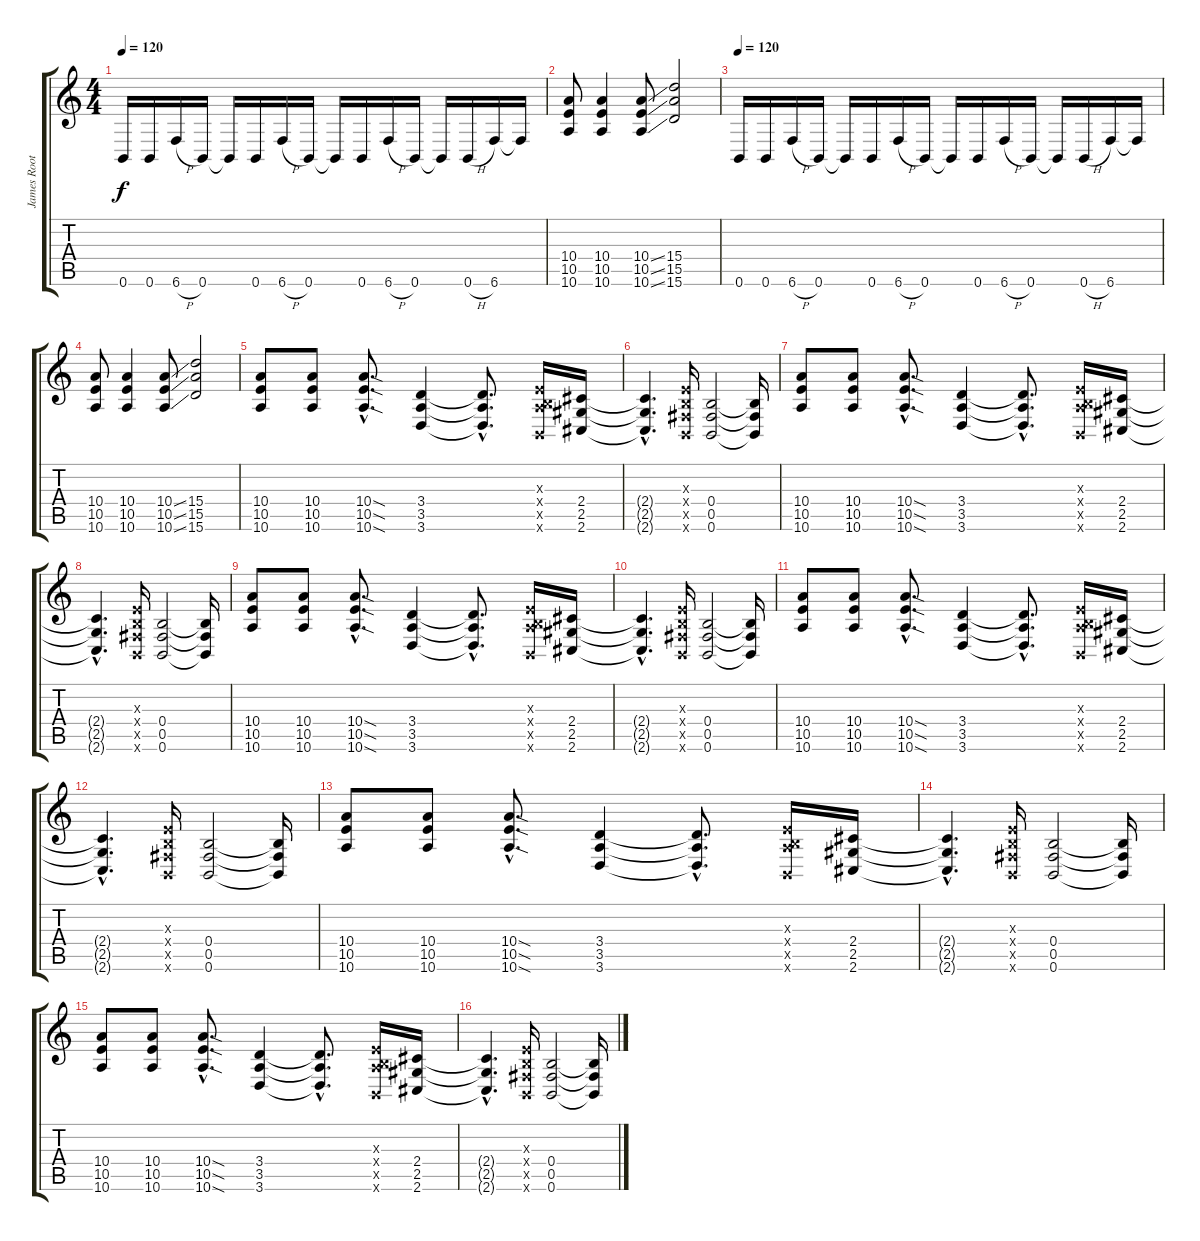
\track ("James Root     #4" "James Root") {instrument distortionguitar}
\staff {score tabs}
\tuning (Db4 Ab3 E3 B2 Gb2 B1) {hide}
\ts (4 4)
\tempo 120
\clef g2
\ks c
0.6.16{dy f} 0.6.16 6.6{h}.16 0.6.16 0.6{t}.16 0.6.16 6.6{h}.16 0.6.16 0.6{t}.16 0.6.16 6.6{h}.16 0.6.16 0.6{t}.16 0.6{h}.16 6.6.16 6.6{t}.16 |
(10.4 10.5 10.6).8 (10.4 10.5 10.6).4 (10.4{ss} 10.5{ss} 10.6{ss}).8 (15.4 15.5 15.6).2 |
\tempo 120
0.6.16 0.6.16 6.6{h}.16 0.6.16 0.6{t}.16 0.6.16 6.6{h}.16 0.6.16 0.6{t}.16 0.6.16 6.6{h}.16 0.6.16 0.6{t}.16 0.6{h}.16 6.6.16 6.6{t}.16 |
(10.4 10.5 10.6).8 (10.4 10.5 10.6).4 (10.4{ss} 10.5{ss} 10.6{ss}).8 (15.4 15.5 15.6).2 |
(10.4 10.5 10.6).8 (10.4 10.5 10.6).8 (10.4{sod hac} 10.5{sod hac} 10.6{sod hac}).8{d} (3.4 3.5 3.6).4 (3.4{hac t} 3.5{hac t} 3.6{hac t}).8{d} (0.3{x} 0.4{x} 3.5{x} 0.6{x}).16 (2.4 2.5 2.6).16 |
(2.4{hac t} 2.5{hac t} 2.6{hac t}).4{d} (0.3{x} 0.4{x} 0.5{x} 0.6{x}).16 (0.4 0.5 0.6).2 (0.4{t} 0.5{t} 0.6{t}).16 |
(10.4 10.5 10.6).8 (10.4 10.5 10.6).8 (10.4{sod hac} 10.5{sod hac} 10.6{sod hac}).8{d} (3.4 3.5 3.6).4 (3.4{hac t} 3.5{hac t} 3.6{hac t}).8{d} (0.3{x} 0.4{x} 3.5{x} 0.6{x}).16 (2.4 2.5 2.6).16 |
(2.4{hac t} 2.5{hac t} 2.6{hac t}).4{d} (0.3{x} 0.4{x} 0.5{x} 0.6{x}).16 (0.4 0.5 0.6).2 (0.4{t} 0.5{t} 0.6{t}).16 |
(10.4 10.5 10.6).8 (10.4 10.5 10.6).8 (10.4{sod hac} 10.5{sod hac} 10.6{sod hac}).8{d} (3.4 3.5 3.6).4 (3.4{hac t} 3.5{hac t} 3.6{hac t}).8{d} (0.3{x} 0.4{x} 3.5{x} 0.6{x}).16 (2.4 2.5 2.6).16 |
(2.4{hac t} 2.5{hac t} 2.6{hac t}).4{d} (0.3{x} 0.4{x} 0.5{x} 0.6{x}).16 (0.4 0.5 0.6).2 (0.4{t} 0.5{t} 0.6{t}).16 |
(10.4 10.5 10.6).8 (10.4 10.5 10.6).8 (10.4{sod hac} 10.5{sod hac} 10.6{sod hac}).8{d} (3.4 3.5 3.6).4 (3.4{hac t} 3.5{hac t} 3.6{hac t}).8{d} (0.3{x} 0.4{x} 3.5{x} 0.6{x}).16 (2.4 2.5 2.6).16 |
(2.4{hac t} 2.5{hac t} 2.6{hac t}).4{d} (0.3{x} 0.4{x} 0.5{x} 0.6{x}).16 (0.4 0.5 0.6).2 (0.4{t} 0.5{t} 0.6{t}).16 |
(10.4 10.5 10.6).8 (10.4 10.5 10.6).8 (10.4{sod hac} 10.5{sod hac} 10.6{sod hac}).8{d} (3.4 3.5 3.6).4 (3.4{hac t} 3.5{hac t} 3.6{hac t}).8{d} (0.3{x} 0.4{x} 3.5{x} 0.6{x}).16 (2.4 2.5 2.6).16 |
(2.4{hac t} 2.5{hac t} 2.6{hac t}).4{d} (0.3{x} 0.4{x} 0.5{x} 0.6{x}).16 (0.4 0.5 0.6).2 (0.4{t} 0.5{t} 0.6{t}).16 |
(10.4 10.5 10.6).8 (10.4 10.5 10.6).8 (10.4{sod hac} 10.5{sod hac} 10.6{sod hac}).8{d} (3.4 3.5 3.6).4 (3.4{hac t} 3.5{hac t} 3.6{hac t}).8{d} (0.3{x} 0.4{x} 3.5{x} 0.6{x}).16 (2.4 2.5 2.6).16 |
(2.4{hac t} 2.5{hac t} 2.6{hac t}).4{d} (0.3{x} 0.4{x} 0.5{x} 0.6{x}).16 (0.4 0.5 0.6).2 (0.4{t} 0.5{t} 0.6{t}).16
